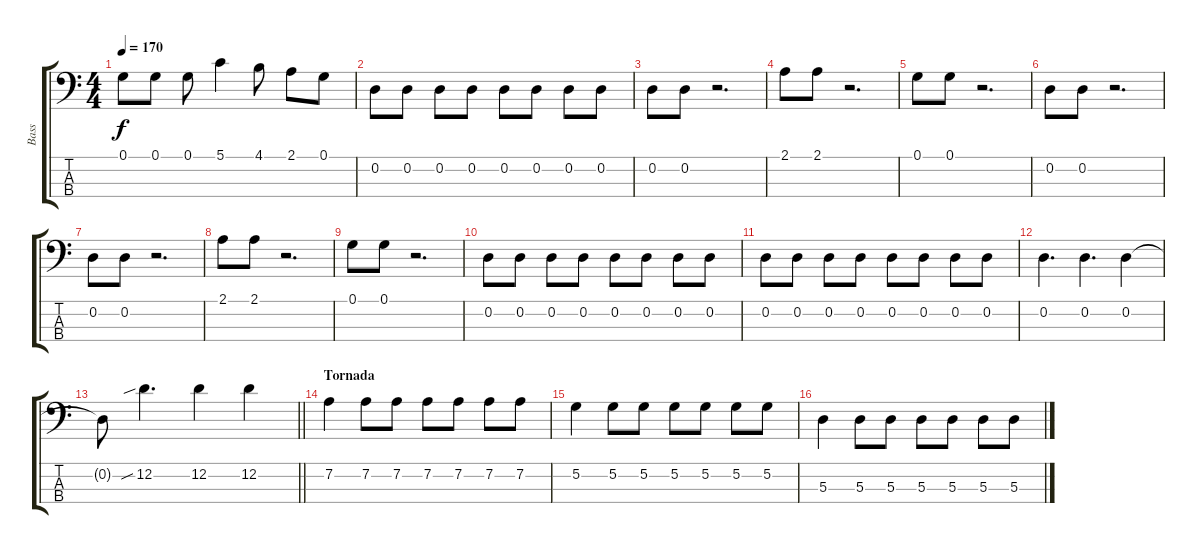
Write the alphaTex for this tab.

\track ("Bass" "Bass") {instrument electricbasspick}
\staff {score tabs}
\tuning (G2 D2 A1 E1) {hide}
\ts (4 4)
\tempo 170
\clef f4
\ks c
0.1.8{dy f} 0.1.8 0.1.8 5.1.4 4.1.8 2.1.8 0.1.8 |
0.2.8 0.2.8 0.2.8 0.2.8 0.2.8 0.2.8 0.2.8 0.2.8 |
0.2.8 0.2.8 r.2{d} |
2.1.8 2.1.8 r.2{d} |
0.1.8 0.1.8 r.2{d} |
0.2.8 0.2.8 r.2{d} |
0.2.8 0.2.8 r.2{d} |
2.1.8 2.1.8 r.2{d} |
0.1.8 0.1.8 r.2{d} |
0.2.8 0.2.8 0.2.8 0.2.8 0.2.8 0.2.8 0.2.8 0.2.8 |
0.2.8 0.2.8 0.2.8 0.2.8 0.2.8 0.2.8 0.2.8 0.2.8 |
0.2.4{d} 0.2.4{d} 0.2.4 |
\barLineRight lightlight
0.2{t}.8 12.2{sib}.4{d} 12.2.4 12.2.4 |
\section ("" "Tornada")
7.2.4 7.2.8 7.2.8 7.2.8 7.2.8 7.2.8 7.2.8 |
5.2.4 5.2.8 5.2.8 5.2.8 5.2.8 5.2.8 5.2.8 |
5.3.4 5.3.8 5.3.8 5.3.8 5.3.8 5.3.8 5.3.8
